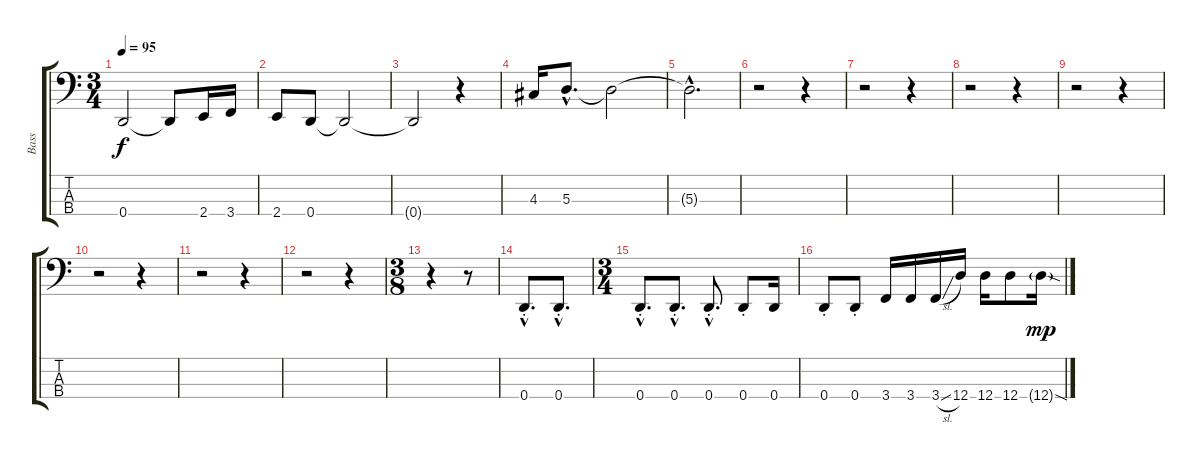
\track ("Bass" "Bass") {instrument electricbassfinger}
\staff {score tabs}
\tuning (G2 D2 A1 D1) {hide}
\ts (3 4)
\tempo 95
\clef f4
\ks c
0.4{t}.2{dy f} 0.4{t}.8 2.4.16 3.4.16 |
2.4.8 0.4.8 0.4{t}.2 |
0.4{t}.2 r.4 |
4.3.16 5.3{hac}.8{d} 5.3{t}.2 |
5.3{hac t}.2{d} |
\section ("" "")
r.2 r.4 |
r.2 r.4 |
r.2 r.4 |
r.2 r.4 |
r.2 r.4 |
r.2 r.4 |
r.2 r.4 |
\ts (3 8)
r.4 r.8 |
0.4{hac st}.8{d} 0.4{hac st}.8{d} |
\ts (3 4)
0.4{hac st}.8{d} 0.4{hac st}.8{d} 0.4{hac st}.8{d} 0.4{st}.8 0.4.16 |
0.4{st}.8 0.4{st}.8 3.4.16 3.4.16 3.4{sl}.16 12.4.16 12.4.16 12.4.8 12.4{sod g}.16{dy mp}
